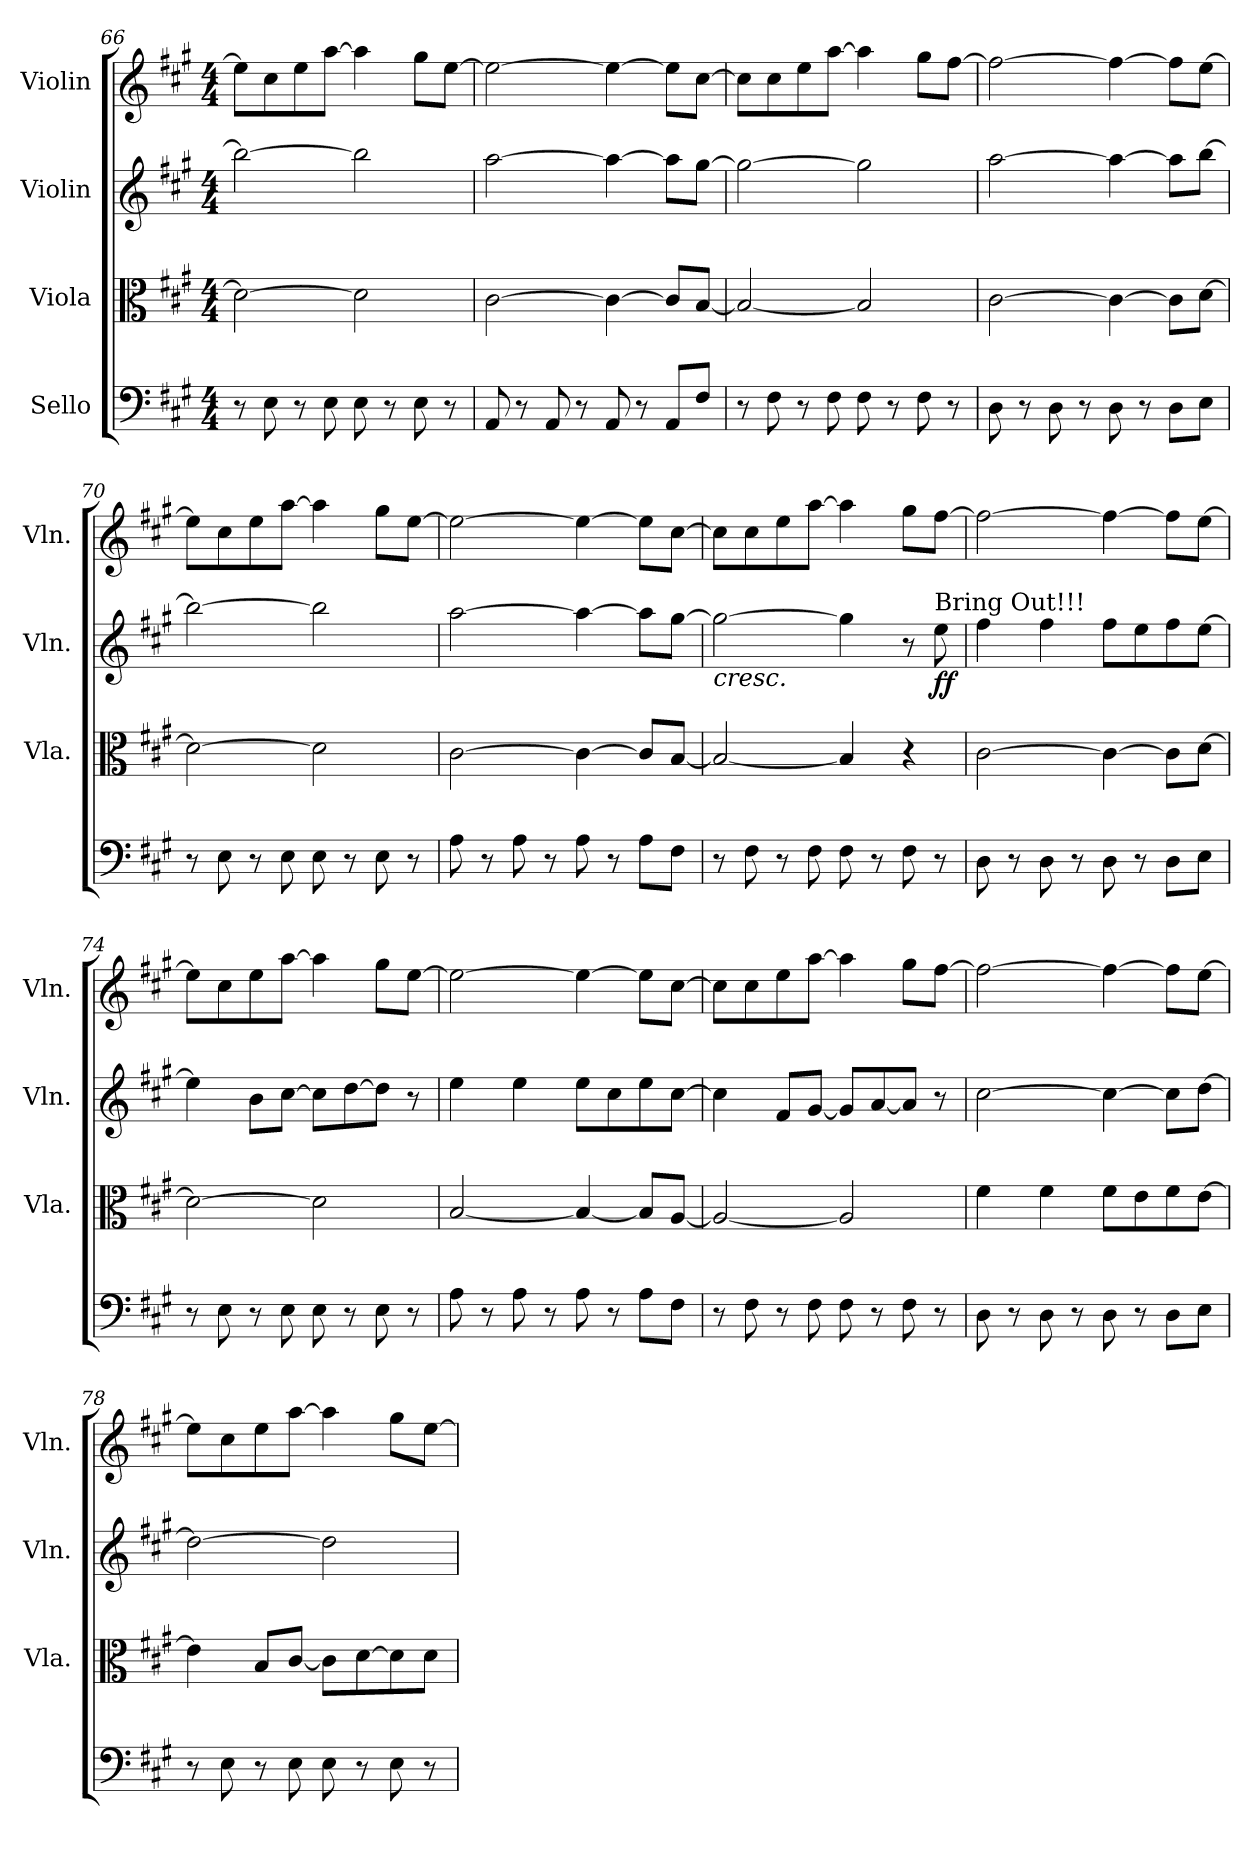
**kern	**kern	**kern	**dynam	**kern
*part4	*part3	*part2	*part2	*part1
*staff4	*staff3	*staff2	*staff2	*staff1
*I"Sello	*I"Viola	*I"Violin	*	*I"Violin
*	*I'Vla.	*I'Vln.	*	*I'Vln.
*clefF4	*clefC3	*clefG2	*	*clefG2
*ITrd-7c-12	*ITrd-7c-12	*	*	*
*k[f#c#g#]	*k[f#c#g#]	*k[f#c#g#]	*	*k[f#c#g#]
*M4/4	*M4/4	*M4/4	*	*M4/4
=66	=66	=66	=66	=66
8r	2dd\_	2bb\_	.	8ee\L]
8e\	.	.	.	8cc#\
8r	.	.	.	8ee\
8e\	.	.	.	[8aa\J
8e\	2dd\]	2bb\]	.	4aa\]
8r	.	.	.	.
8e\	.	.	.	8gg#\L
8r	.	.	.	[8ee\J
=67	=67	=67	=67	=67
8A/	[2cc#\	[2aa\	.	2ee\_
8r	.	.	.	.
8A/	.	.	.	.
8r	.	.	.	.
8A/	4cc#\_	4aa\_	.	4ee\_
8r	.	.	.	.
8A/L	8cc#/L]	8aa\L]	.	8ee\L]
8f#/J	[8b/J	[8gg#\J	.	[8cc#\J
!!LO:LB:g=z
=68	=68	=68	=68	=68
8r	2b/_	2gg#\_	.	8cc#\L]
8f#\	.	.	.	8cc#\
8r	.	.	.	8ee\
8f#\	.	.	.	[8aa\J
8f#\	2b/]	2gg#\]	.	4aa\]
8r	.	.	.	.
8f#\	.	.	.	8gg#\L
8r	.	.	.	[8ff#\J
=69	=69	=69	=69	=69
8d\	[2cc#\	[2aa\	.	2ff#\_
8r	.	.	.	.
8d\	.	.	.	.
8r	.	.	.	.
8d\	4cc#\_	4aa\_	.	4ff#\_
8r	.	.	.	.
8d\L	8cc#\L]	8aa\L]	.	8ff#\L]
8e\J	[8dd\J	[8bb\J	.	[8ee\J
=70	=70	=70	=70	=70
8r	2dd\_	2bb\_	.	8ee\L]
8e\	.	.	.	8cc#\
8r	.	.	.	8ee\
8e\	.	.	.	[8aa\J
8e\	2dd\]	2bb\]	.	4aa\]
8r	.	.	.	.
8e\	.	.	.	8gg#\L
8r	.	.	.	[8ee\J
=71	=71	=71	=71	=71
8a\	[2cc#\	[2aa\	.	2ee\_
8r	.	.	.	.
8a\	.	.	.	.
8r	.	.	.	.
8a\	4cc#\_	4aa\_	.	4ee\_
8r	.	.	.	.
8a\L	8cc#/L]	8aa\L]	.	8ee\L]
8f#\J	[8b/J	[8gg#\J	.	[8cc#\J
=72	=72	=72	=72	=72
!	!	!	!LO:HP:b	!
8r	2b/_	2gg#\_	<	8cc#\L]
8f#\	.	.	.	8cc#\
8r	.	.	.	8ee\
8f#\	.	.	.	[8aa\J
8f#\	4b/]	4gg#\]	.	4aa\]
8r	.	.	.	.
8f#\	4r	8r	.	8gg#\L
!	!	!LO:TX:a:t=Bring Out!!!	!	!
!	!	!	!LO:DY:b	!
8r	.	8ee\	ff	[8ff#\J
.	.	.	[	.
!!LO:LB:g=z
=73	=73	=73	=73	=73
8d\	[2cc#\	4ff#\	.	2ff#\_
8r	.	.	.	.
8d\	.	4ff#\	.	.
8r	.	.	.	.
8d\	4cc#\_	8ff#\L	.	4ff#\_
8r	.	8ee\	.	.
8d\L	8cc#\L]	8ff#\	.	8ff#\L]
8e\J	[8dd\J	[8ee\J	.	[8ee\J
=74	=74	=74	=74	=74
8r	2dd\_	4ee\]	.	8ee\L]
8e\	.	.	.	8cc#\
8r	.	8b\L	.	8ee\
8e\	.	[8cc#\J	.	[8aa\J
8e\	2dd\]	8cc#\L]	.	4aa\]
8r	.	[8dd\	.	.
8e\	.	8dd\J]	.	8gg#\L
8r	.	8r	.	[8ee\J
=75	=75	=75	=75	=75
8a\	[2b/	4ee\	.	2ee\_
8r	.	.	.	.
8a\	.	4ee\	.	.
8r	.	.	.	.
8a\	4b/_	8ee\L	.	4ee\_
8r	.	8cc#\	.	.
8a\L	8b/L]	8ee\	.	8ee\L]
8f#\J	[8a/J	[8cc#\J	.	[8cc#\J
=76	=76	=76	=76	=76
8r	2a/_	4cc#\]	.	8cc#\L]
8f#\	.	.	.	8cc#\
8r	.	8f#/L	.	8ee\
8f#\	.	[8g#/J	.	[8aa\J
8f#\	2a/]	8g#/L]	.	4aa\]
8r	.	[8a/	.	.
8f#\	.	8a/J]	.	8gg#\L
8r	.	8r	.	[8ff#\J
=77	=77	=77	=77	=77
8d\	4ff#\	[2cc#\	.	2ff#\_
8r	.	.	.	.
8d\	4ff#\	.	.	.
8r	.	.	.	.
8d\	8ff#\L	4cc#\_	.	4ff#\_
8r	8ee\	.	.	.
8d\L	8ff#\	8cc#\L]	.	8ff#\L]
8e\J	[8ee\J	[8dd\J	.	[8ee\J
!!LO:PB:g=z
=78	=78	=78	=78	=78
8r	4ee\]	2dd\_	.	8ee\L]
8e\	.	.	.	8cc#\
8r	8b/L	.	.	8ee\
8e\	[8cc#/J	.	.	[8aa\J
8e\	8cc#\L]	2dd\]	.	4aa\]
8r	[8dd\	.	.	.
8e\	8dd\]	.	.	8gg#\L
8r	8dd\J	.	.	[8ee\J
=	=	=	=	=
*-	*-	*-	*-	*-
